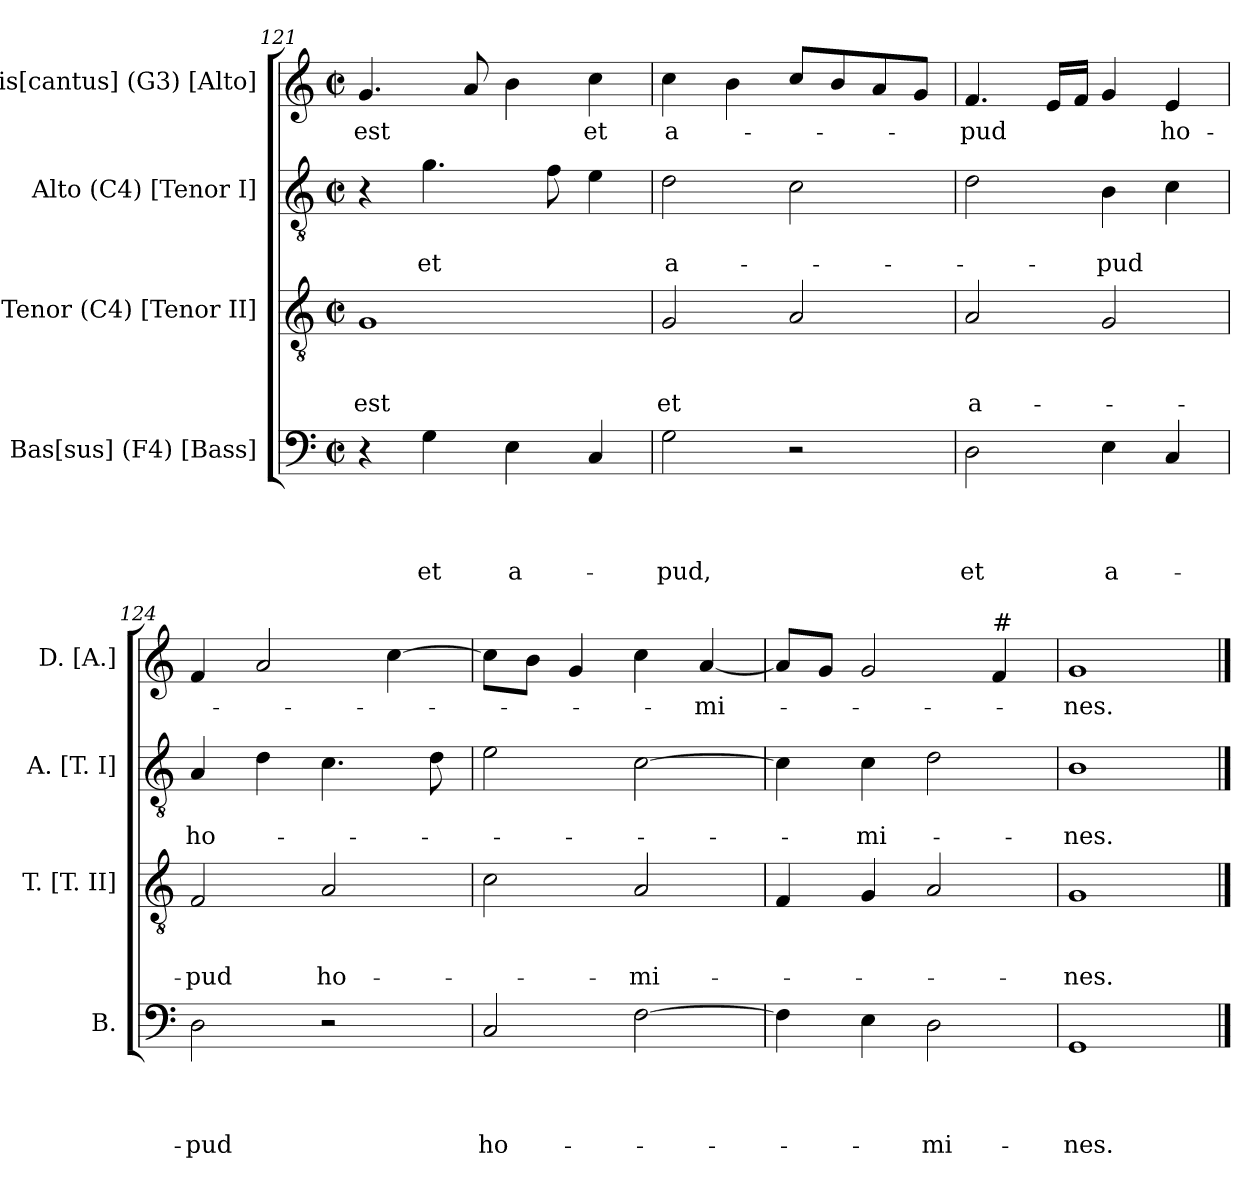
**kern	**text	**text	**text	**text	**kern	**text	**text	**text	**kern	**text	**text	**kern	**text
*part4	*part4	*part4	*part4	*part4	*part3	*part3	*part3	*part3	*part2	*part2	*part2	*part1	*part1
*staff4	*staff4	*staff4	*staff4	*staff4	*staff3	*staff3	*staff3	*staff3	*staff2	*staff2	*staff2	*staff1	*staff1
*I"Bas[sus] (F4) [Bass]	*	*	*	*	*I"Tenor (C4) [Tenor II]	*	*	*	*I"Alto (C4) [Tenor I]	*	*	*I"Dis[cantus] (G3) [Alto]	*
*I'B.	*	*	*	*	*I'T. [T. II]	*	*	*	*I'A. [T. I]	*	*	*I'D. [A.]	*
*clefF4	*	*	*	*	*clefGv2	*	*	*	*clefGv2	*	*	*clefG2	*
*k[]	*	*	*	*	*k[]	*	*	*	*k[]	*	*	*k[]	*
*C:	*	*	*	*	*C:	*	*	*	*C:	*	*	*C:	*
*M2/2	*	*	*	*	*M2/2	*	*	*	*M2/2	*	*	*M2/2	*
*met(c|)	*	*	*	*	*met(c|)	*	*	*	*met(c|)	*	*	*met(c|)	*
=121	=121	=121	=121	=121	=121	=121	=121	=121	=121	=121	=121	=121	=121
!	!	!	!	!	!	!	!	!LO:LY:b	!	!	!	!	!LO:LY:b
4r	.	.	.	.	1G	.	.	est	4r	.	.	4.g/	est
!	!	!	!	!LO:LY:b	!	!	!	!	!	!	!LO:LY:b	!	!
4G\	.	.	.	et	.	.	.	.	4.g\	.	et	.	.
.	.	.	.	.	.	.	.	.	.	.	.	8a/	.
!	!	!	!	!LO:LY:b	!	!	!	!	!	!	!	!	!
4E\	.	.	.	a-	.	.	.	.	.	.	.	4b\	.
.	.	.	.	.	.	.	.	.	8f\	.	.	.	.
!	!	!	!	!	!	!	!	!	!	!	!	!	!LO:LY:b
4C/	.	.	.	.	.	.	.	.	4e\	.	.	4cc\	et
!!LO:LB:g=z
=122	=122	=122	=122	=122	=122	=122	=122	=122	=122	=122	=122	=122	=122
!	!	!	!	!LO:LY:b	!	!	!	!LO:LY:b	!	!	!LO:LY:b	!	!LO:LY:b
2G\	.	.	.	-pud,	2G/	.	.	et	2d\	.	a-	4cc\	a-
.	.	.	.	.	.	.	.	.	.	.	.	4b\	.
2r	.	.	.	.	2A/	.	.	.	2c\	.	.	8cc/L	.
.	.	.	.	.	.	.	.	.	.	.	.	8b/	.
.	.	.	.	.	.	.	.	.	.	.	.	8a/	.
.	.	.	.	.	.	.	.	.	.	.	.	8g/J	.
=123	=123	=123	=123	=123	=123	=123	=123	=123	=123	=123	=123	=123	=123
!	!	!	!	!LO:LY:b	!	!	!	!LO:LY:b	!	!	!	!	!LO:LY:b
2D\	.	.	.	et	2A/	.	.	a-	2d\	.	.	4.f/	-pud
.	.	.	.	.	.	.	.	.	.	.	.	16e/LL	.
.	.	.	.	.	.	.	.	.	.	.	.	16f/JJ	.
!	!	!	!	!LO:LY:b	!	!	!	!	!	!	!LO:LY:b	!	!
4E\	.	.	.	a-	2G/	.	.	.	4B\	.	-pud	4g/	.
!	!	!	!	!	!	!	!	!	!	!	!	!	!LO:LY:b
4C/	.	.	.	.	.	.	.	.	4c\	.	.	4e/	ho-
=124	=124	=124	=124	=124	=124	=124	=124	=124	=124	=124	=124	=124	=124
!	!	!	!	!LO:LY:b	!	!	!	!LO:LY:b	!	!	!LO:LY:b	!	!
2D\	.	.	.	-pud	2F/	.	.	-pud	4A/	.	ho-	4f/	.
.	.	.	.	.	.	.	.	.	4d\	.	.	2a/	.
!	!	!	!	!	!	!	!	!LO:LY:b	!	!	!	!	!
2r	.	.	.	.	2A/	.	.	ho-	4.c\	.	.	.	.
.	.	.	.	.	.	.	.	.	.	.	.	[>4cc\	.
.	.	.	.	.	.	.	.	.	8d\	.	.	.	.
=125	=125	=125	=125	=125	=125	=125	=125	=125	=125	=125	=125	=125	=125
!	!	!	!	!LO:LY:b	!	!	!	!	!	!	!	!	!
2C/	.	.	.	ho-	2c\	.	.	.	2e\	.	.	8cc\L]	.
.	.	.	.	.	.	.	.	.	.	.	.	8b\J	.
.	.	.	.	.	.	.	.	.	.	.	.	4g/	.
!	!	!	!	!	!	!	!	!LO:LY:b	!	!	!	!	!
[>2F\	.	.	.	.	2A/	.	.	-mi-	[>2c\	.	.	4cc\	.
!	!	!	!	!	!	!	!	!	!	!	!	!	!LO:LY:b
.	.	.	.	.	.	.	.	.	.	.	.	[<4a/	-mi-
=126	=126	=126	=126	=126	=126	=126	=126	=126	=126	=126	=126	=126	=126
4F\]	.	.	.	.	4F/	.	.	.	4c\]	.	.	8a/L]	.
.	.	.	.	.	.	.	.	.	.	.	.	8g/J	.
!	!	!	!	!	!	!	!	!	!	!	!LO:LY:b	!	!
4E\	.	.	.	.	4G/	.	.	.	4c\	.	-mi-	2g/	.
!	!	!	!	!LO:LY:b	!	!	!	!	!	!	!	!	!
2D\	.	.	.	-mi-	2A/	.	.	.	2d\	.	.	.	.
!	!	!	!	!	!	!	!	!	!	!	!	!LO:TX:a:t=#	!
.	.	.	.	.	.	.	.	.	.	.	.	4f/	.
=127	=127	=127	=127	=127	=127	=127	=127	=127	=127	=127	=127	=127	=127
!	!	!	!	!LO:LY:b	!	!	!	!LO:LY:b	!	!	!LO:LY:b	!	!LO:LY:b
1GG	.	.	.	-nes.	1G	.	.	-nes.	1B	.	-nes.	1g	-nes.
==	==	==	==	==	==	==	==	==	==	==	==	==	==
*-	*-	*-	*-	*-	*-	*-	*-	*-	*-	*-	*-	*-	*-
